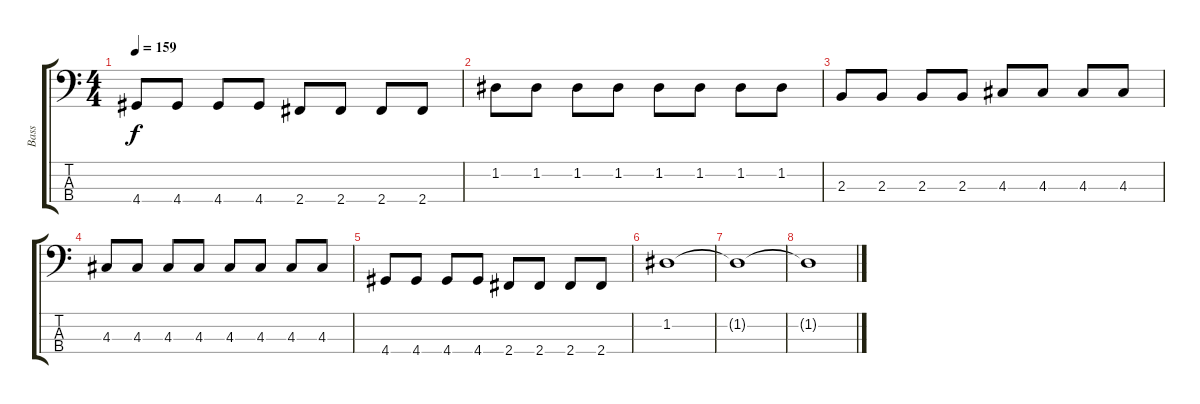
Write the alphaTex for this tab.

\track ("Bass" "Bass") {instrument electricbassfinger}
\staff {score tabs}
\tuning (G2 D2 A1 E1) {hide}
\ts (4 4)
\tempo 159
\clef f4
\ks c
4.4.8{dy f} 4.4.8 4.4.8 4.4.8 2.4.8 2.4.8 2.4.8 2.4.8 |
1.2.8 1.2.8 1.2.8 1.2.8 1.2.8 1.2.8 1.2.8 1.2.8 |
2.3.8 2.3.8 2.3.8 2.3.8 4.3.8 4.3.8 4.3.8 4.3.8 |
4.3.8 4.3.8 4.3.8 4.3.8 4.3.8 4.3.8 4.3.8 4.3.8 |
4.4.8 4.4.8 4.4.8 4.4.8 2.4.8 2.4.8 2.4.8 2.4.8 |
1.2.1 |
1.2{t}.1 |
1.2{t}.1
